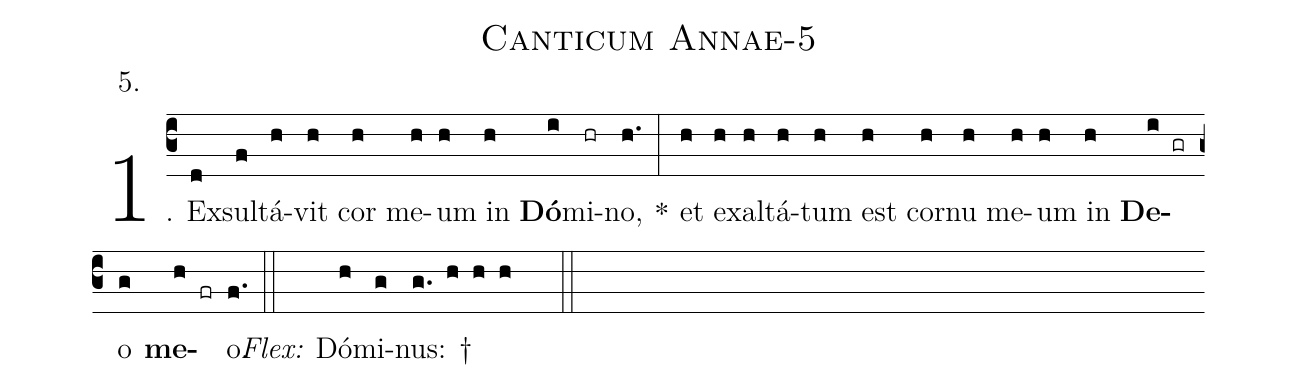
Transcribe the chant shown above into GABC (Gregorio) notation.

name: Canticum Annae-5;
annotation: 5.;
%%
(c3)1. Ex(d)sul(f)tá(h)vit(h) cor(h) me(h)um(h) in(h) <b>Dó</b>(i)mi(hr)no,(h.) *(:) et(h) ex(h)al(h)tá(h)tum(h) est(h) cor(h)nu(h) me(h)um(h) in(h) <b>De</b>(i gr)o(g) <b>me</b>(h fr)o.(f.) (::)
<i>Flex:</i>()  Dó(h)mi(g)nus: †(g. h h h  ::)
